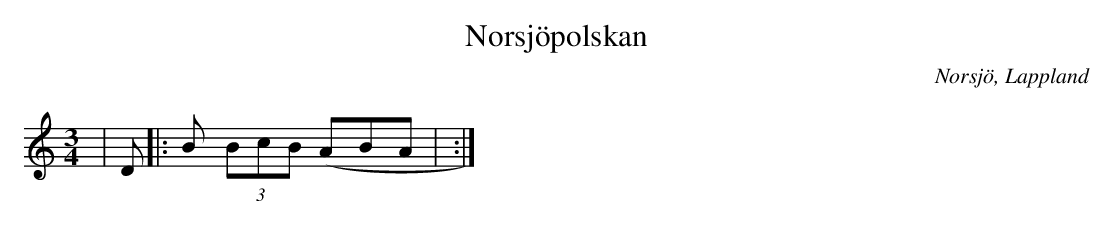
X:1
T:Norsjöpolskan
O:Norsjö, Lappland
M:3/4
L:1/8
K:C
| D|: B (3BcB 3(ABA |  :|
